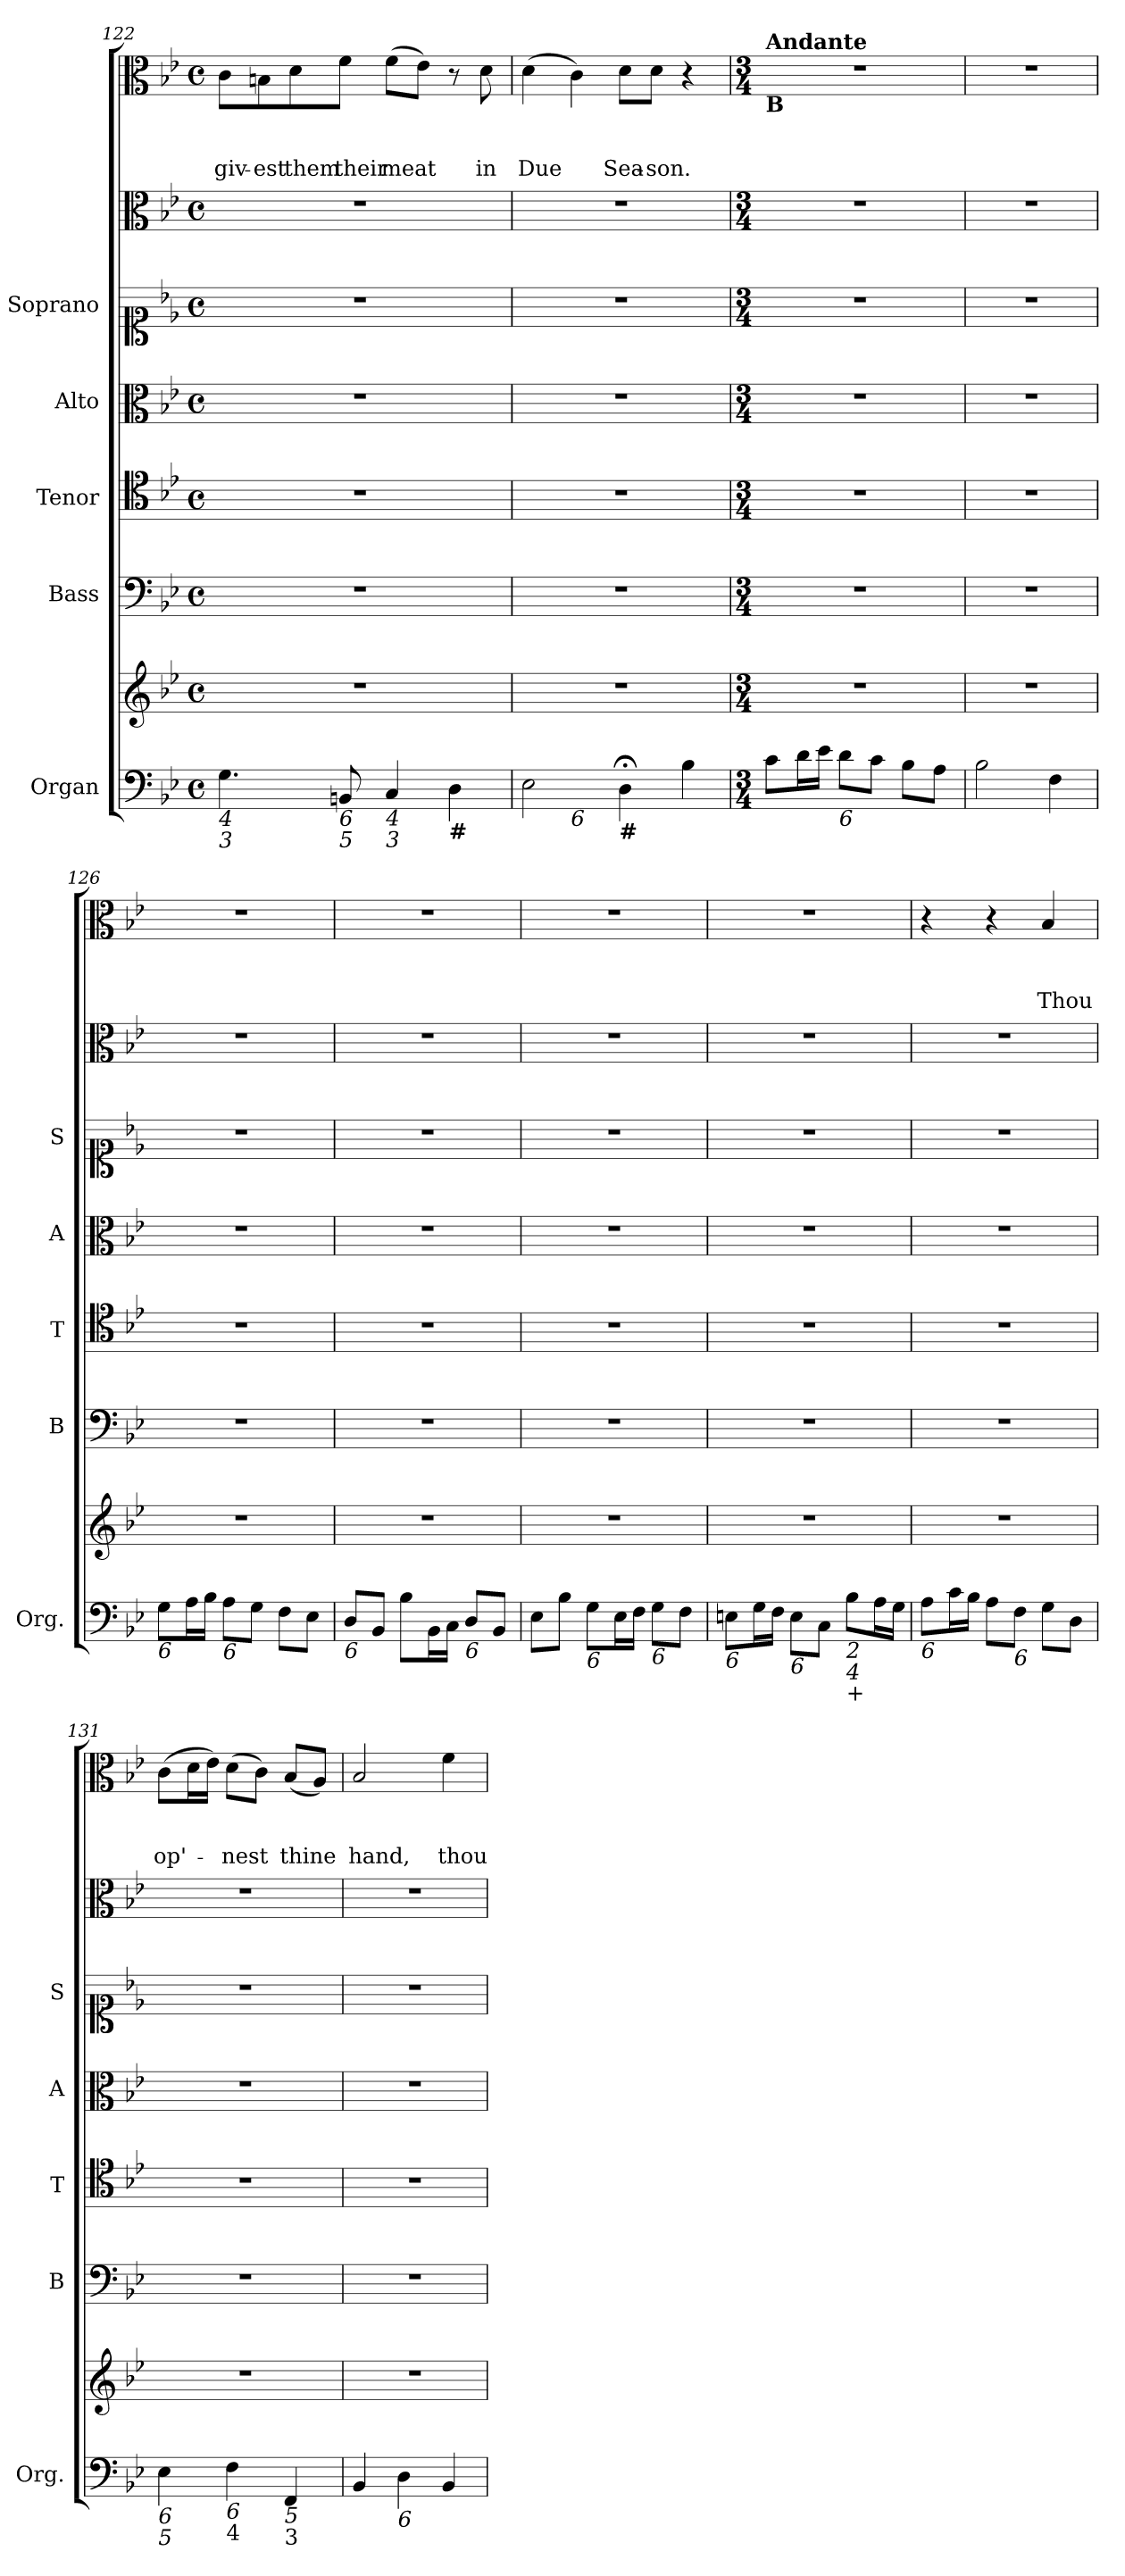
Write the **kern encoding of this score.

**kern	**kern	**kern	**kern	**kern	**kern	**kern	**kern	**text	**text	**text
*part7	*part7	*part6	*part5	*part4	*part3	*part2	*part1	*part1	*part1	*part1
*staff8	*staff7	*staff6	*staff5	*staff4	*staff3	*staff2	*staff1	*staff1	*staff1	*staff1
*I"Organ	*	*I"Bass	*I"Tenor	*I"Alto	*I"Soprano	*	*	*	*	*
*I'Org.	*	*I'B	*I'T	*I'A	*I'S	*	*	*	*	*
*clefF4	*clefG2	*clefF4	*clefC4	*clefC3	*clefC1	*clefC3	*clefC3	*	*	*
*k[b-e-]	*k[b-e-]	*k[b-e-]	*k[b-e-]	*k[b-e-]	*k[b-e-]	*k[b-e-]	*k[b-e-]	*	*	*
*B-:	*B-:	*B-:	*B-:	*B-:	*B-:	*B-:	*B-:	*	*	*
*M4/4	*M4/4	*M4/4	*M4/4	*M4/4	*M4/4	*M4/4	*M4/4	*	*	*
*met(c)	*met(c)	*met(c)	*met(c)	*met(c)	*met(c)	*met(c)	*met(c)	*	*	*
=122	=122	=122	=122	=122	=122	=122	=122	=122	=122	=122
!LO:TX:b:i:t=4	!	!	!	!	!	!	!	!	!	!
!LO:TX:b:i:t=3	!	!	!	!	!	!	!	!	!	!
!	!	!	!	!	!	!	!	!	!	!LO:LY:b
4.G\	1r	1r	1r	1r	1r	1r	8c\L	.	.	giv-
!	!	!	!	!	!	!	!	!	!	!LO:LY:b
.	.	.	.	.	.	.	8Bn\	.	.	-est
!	!	!	!	!	!	!	!	!	!	!LO:LY:b
.	.	.	.	.	.	.	8d\	.	.	them
!LO:TX:b:i:t=6	!	!	!	!	!	!	!	!	!	!
!LO:TX:b:i:t=5	!	!	!	!	!	!	!	!	!	!
!	!	!	!	!	!	!	!	!	!	!LO:LY:b
8BBn/	.	.	.	.	.	.	8f\J	.	.	their
!LO:TX:b:i:t=4	!	!	!	!	!	!	!	!	!	!
!LO:TX:b:i:t=3	!	!	!	!	!	!	!	!	!	!
!	!	!	!	!	!	!	!	!	!	!LO:LY:b
4C/	.	.	.	.	.	.	(>8f\L	.	.	meat
.	.	.	.	.	.	.	8e-\J)	.	.	.
!LO:TX:b:B:t=#	!	!	!	!	!	!	!	!	!	!
4D\	.	.	.	.	.	.	8r	.	.	.
!	!	!	!	!	!	!	!	!	!	!LO:LY:b
.	.	.	.	.	.	.	8d\	.	.	in
=123	=123	=123	=123	=123	=123	=123	=123	=123	=123	=123
!LO:TX:b:i:t=7	!	!	!	!	!	!	!	!	!	!
!	!	!	!	!	!	!	!	!	!	!LO:LY:b
*^	*	*	*	*	*	*	*	*	*	*
2E-\	4ryy	1r	1r	1r	1r	1r	1r	(>4d\	.	.	Due
!	!LO:TX:b:i:t=6	!	!	!	!	!	!	!	!	!	!
.	2.ryy	.	.	.	.	.	.	4c\)	.	.	.
!LO:TX:b:B:t=#	!	!	!	!	!	!	!	!	!	!	!
!	!	!	!	!	!	!	!	!	!	!	!LO:LY:b
4D;<\	.	.	.	.	.	.	.	8d\L	.	.	Sea-
!	!	!	!	!	!	!	!	!	!	!	!LO:LY:b
.	.	.	.	.	.	.	.	8d\J	.	.	-son.
4B-\	.	.	.	.	.	.	.	4r	.	.	.
*v	*v	*	*	*	*	*	*	*	*	*	*
!!LO:PB:g=z
=124	=124	=124	=124	=124	=124	=124	=124	=124	=124	=124
*M3/4	*M3/4	*M3/4	*M3/4	*M3/4	*M3/4	*M3/4	*M3/4	*	*	*
*	*	*	*	*	*	*	*MM80	*	*	*
*^	*	*	*	*	*	*	*	*	*	*
!	!	!	!	!	!	!	!	!LO:TX:b:B:t=B	!	!	!
!	!	!	!	!	!	!	!	!LO:TX:a:B:t=Andante	!	!	!
!LO:TX:b:i:t=6	!	!	!	!	!	!	!	!	!	!	!
*v	*v	*	*	*	*	*	*	*	*	*	*
8c\L	2.r	2.r	2.r	2.r	2.r	2.r	2.r	.	.	.
16d\L	.	.	.	.	.	.	.	.	.	.
16e-\JJ	.	.	.	.	.	.	.	.	.	.
!LO:TX:b:i:t=6	!	!	!	!	!	!	!	!	!	!
8d\L	.	.	.	.	.	.	.	.	.	.
8c\J	.	.	.	.	.	.	.	.	.	.
8B-\L	.	.	.	.	.	.	.	.	.	.
8A\J	.	.	.	.	.	.	.	.	.	.
=125	=125	=125	=125	=125	=125	=125	=125	=125	=125	=125
2B-\	2.r	2.r	2.r	2.r	2.r	2.r	2.r	.	.	.
4F\	.	.	.	.	.	.	.	.	.	.
=126	=126	=126	=126	=126	=126	=126	=126	=126	=126	=126
!LO:TX:b:i:t=6	!	!	!	!	!	!	!	!	!	!
8G\L	2.r	2.r	2.r	2.r	2.r	2.r	2.r	.	.	.
16A\L	.	.	.	.	.	.	.	.	.	.
16B-\JJ	.	.	.	.	.	.	.	.	.	.
!LO:TX:b:i:t=6	!	!	!	!	!	!	!	!	!	!
8A\L	.	.	.	.	.	.	.	.	.	.
8G\J	.	.	.	.	.	.	.	.	.	.
8F\L	.	.	.	.	.	.	.	.	.	.
8E-\J	.	.	.	.	.	.	.	.	.	.
=127	=127	=127	=127	=127	=127	=127	=127	=127	=127	=127
!LO:TX:b:i:t=6	!	!	!	!	!	!	!	!	!	!
8D/L	2.r	2.r	2.r	2.r	2.r	2.r	2.r	.	.	.
8BB-/J	.	.	.	.	.	.	.	.	.	.
8B-\L	.	.	.	.	.	.	.	.	.	.
16BB-\L	.	.	.	.	.	.	.	.	.	.
16C\JJ	.	.	.	.	.	.	.	.	.	.
!LO:TX:b:i:t=6	!	!	!	!	!	!	!	!	!	!
8D/L	.	.	.	.	.	.	.	.	.	.
8BB-/J	.	.	.	.	.	.	.	.	.	.
=128	=128	=128	=128	=128	=128	=128	=128	=128	=128	=128
8E-\L	2.r	2.r	2.r	2.r	2.r	2.r	2.r	.	.	.
8B-\J	.	.	.	.	.	.	.	.	.	.
!LO:TX:b:i:t=6	!	!	!	!	!	!	!	!	!	!
8G\L	.	.	.	.	.	.	.	.	.	.
16E-\L	.	.	.	.	.	.	.	.	.	.
16F\JJ	.	.	.	.	.	.	.	.	.	.
!LO:TX:b:i:t=6	!	!	!	!	!	!	!	!	!	!
8G\L	.	.	.	.	.	.	.	.	.	.
8F\J	.	.	.	.	.	.	.	.	.	.
=129	=129	=129	=129	=129	=129	=129	=129	=129	=129	=129
!LO:TX:b:i:t=6	!	!	!	!	!	!	!	!	!	!
8En\L	2.r	2.r	2.r	2.r	2.r	2.r	2.r	.	.	.
16G\L	.	.	.	.	.	.	.	.	.	.
16F\JJ	.	.	.	.	.	.	.	.	.	.
!LO:TX:b:i:t=6	!	!	!	!	!	!	!	!	!	!
8E\L	.	.	.	.	.	.	.	.	.	.
8C\J	.	.	.	.	.	.	.	.	.	.
!LO:TX:b:i:t=2	!	!	!	!	!	!	!	!	!	!
!LO:TX:b:i:t=4	!	!	!	!	!	!	!	!	!	!
!LO:TX:b:i:t=+	!	!	!	!	!	!	!	!	!	!
8B-\L	.	.	.	.	.	.	.	.	.	.
16A\L	.	.	.	.	.	.	.	.	.	.
16G\JJ	.	.	.	.	.	.	.	.	.	.
=130	=130	=130	=130	=130	=130	=130	=130	=130	=130	=130
!LO:TX:b:i:t=6	!	!	!	!	!	!	!	!	!	!
8A\L	2.r	2.r	2.r	2.r	2.r	2.r	4r	.	.	.
16c\L	.	.	.	.	.	.	.	.	.	.
16B-\JJ	.	.	.	.	.	.	.	.	.	.
8A\L	.	.	.	.	.	.	4r	.	.	.
!LO:TX:b:i:t=6	!	!	!	!	!	!	!	!	!	!
8F\J	.	.	.	.	.	.	.	.	.	.
!	!	!	!	!	!	!	!	!	!	!LO:LY:b
8G\L	.	.	.	.	.	.	4B-/	.	.	Thou
8D\J	.	.	.	.	.	.	.	.	.	.
!!LO:LB:g=z
=131	=131	=131	=131	=131	=131	=131	=131	=131	=131	=131
!LO:TX:b:i:t=6	!	!	!	!	!	!	!	!	!	!
!LO:TX:b:i:t=5	!	!	!	!	!	!	!	!	!	!
!	!	!	!	!	!	!	!	!	!	!LO:LY:b
4E-\	2.r	2.r	2.r	2.r	2.r	2.r	(>8c\L	.	.	op'-
.	.	.	.	.	.	.	16d\L	.	.	.
.	.	.	.	.	.	.	16e-\JJ)	.	.	.
!LO:TX:b:i:t=6	!	!	!	!	!	!	!	!	!	!
!LO:TX:b:t=4	!	!	!	!	!	!	!	!	!	!
!	!	!	!	!	!	!	!	!	!	!LO:LY:b
4F\	.	.	.	.	.	.	(>8d\L	.	.	-nest
.	.	.	.	.	.	.	8c\J)	.	.	.
!LO:TX:b:i:t=5	!	!	!	!	!	!	!	!	!	!
!LO:TX:b:t=3	!	!	!	!	!	!	!	!	!	!
!	!	!	!	!	!	!	!	!	!	!LO:LY:b
4FF/	.	.	.	.	.	.	(<8B-/L	.	.	thine
.	.	.	.	.	.	.	8A/J)	.	.	.
=132	=132	=132	=132	=132	=132	=132	=132	=132	=132	=132
!	!	!	!	!	!	!	!	!	!	!LO:LY:b
4BB-/	2.r	2.r	2.r	2.r	2.r	2.r	2B-/	.	.	hand,
!LO:TX:b:i:t=6	!	!	!	!	!	!	!	!	!	!
4D\	.	.	.	.	.	.	.	.	.	.
!	!	!	!	!	!	!	!	!	!	!LO:LY:b
4BB-/	.	.	.	.	.	.	4f\	.	.	thou
=	=	=	=	=	=	=	=	=	=	=
*-	*-	*-	*-	*-	*-	*-	*-	*-	*-	*-
